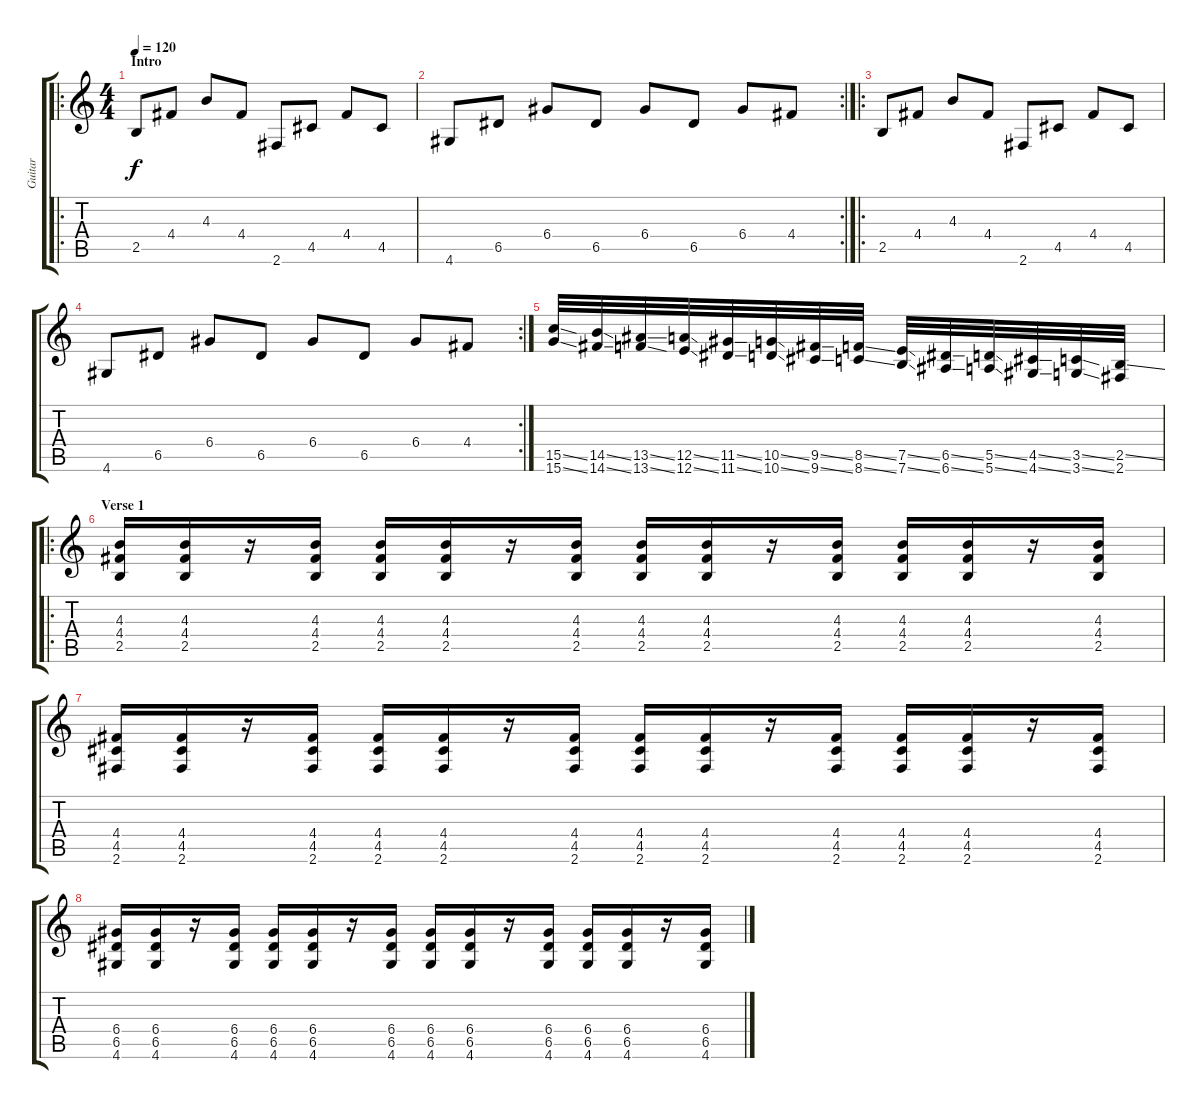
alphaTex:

\track ("Guitar" "Guitar") {instrument distortionguitar}
\staff {score tabs}
\tuning (E4 B3 G3 D3 A2 E2) {hide}
\ro
\ts (4 4)
\section ("" "Intro")
\tempo 120
\clef g2
\ks c
2.5.8{dy f instrument distortionguitar} 4.4.8 4.3.8 4.4.8 2.6.8 4.5.8 4.4.8 4.5.8 |
\rc 2
4.6.8 6.5.8 6.4.8 6.5.8 6.4.8 6.5.8 6.4.8 4.4.8 |
\ro
2.5.8 4.4.8 4.3.8 4.4.8 2.6.8 4.5.8 4.4.8 4.5.8 |
\rc 2
4.6.8 6.5.8 6.4.8 6.5.8 6.4.8 6.5.8 6.4.8 4.4.8 |
(15.5{ss} 15.6{ss}).32{instrument guitarfretnoise} (14.5{ss} 14.6{ss}).32 (13.5{ss} 13.6{ss}).32 (12.5{ss} 12.6{ss}).32 (11.5{ss} 11.6{ss}).32 (10.5{ss} 10.6{ss}).32 (9.5{ss} 9.6{ss}).32 (8.5{ss} 8.6{ss}).32 (7.5{ss} 7.6{ss}).32 (6.5{ss} 6.6{ss}).32 (5.5{ss} 5.6{ss}).32 (4.5{ss} 4.6{ss}).32 (3.5{ss} 3.6{ss}).32 (2.5{ss} 2.6).32 |
\ro
\section ("" "Verse 1")
(4.3 4.4 2.5).16{instrument distortionguitar} (4.3 4.4 2.5).16 r.16 (4.3 4.4 2.5).16 (4.3 4.4 2.5).16 (4.3 4.4 2.5).16 r.16 (4.3 4.4 2.5).16 (4.3 4.4 2.5).16 (4.3 4.4 2.5).16 r.16 (4.3 4.4 2.5).16 (4.3 4.4 2.5).16 (4.3 4.4 2.5).16 r.16 (4.3 4.4 2.5).16 |
(4.4 4.5 2.6).16 (4.4 4.5 2.6).16 r.16 (4.4 4.5 2.6).16 (4.4 4.5 2.6).16 (4.4 4.5 2.6).16 r.16 (4.4 4.5 2.6).16 (4.4 4.5 2.6).16 (4.4 4.5 2.6).16 r.16 (4.4 4.5 2.6).16 (4.4 4.5 2.6).16 (4.4 4.5 2.6).16 r.16 (4.4 4.5 2.6).16 |
(6.4 6.5 4.6).16 (6.4 6.5 4.6).16 r.16 (6.4 6.5 4.6).16 (6.4 6.5 4.6).16 (6.4 6.5 4.6).16 r.16 (6.4 6.5 4.6).16 (6.4 6.5 4.6).16 (6.4 6.5 4.6).16 r.16 (6.4 6.5 4.6).16 (6.4 6.5 4.6).16 (6.4 6.5 4.6).16 r.16 (6.4 6.5 4.6).16
